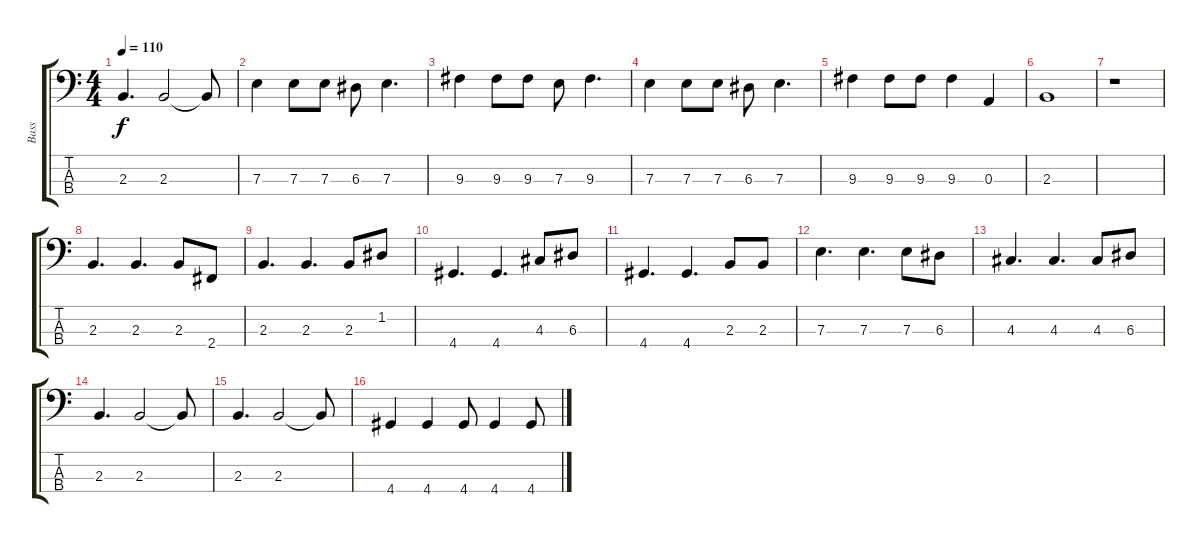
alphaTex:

\track ("Bass" "Bass") {instrument electricbassfinger}
\staff {score tabs}
\tuning (G2 D2 A1 E1) {hide}
\ts (4 4)
\tempo 110
\clef f4
\ks c
2.3.4{d dy f} 2.3.2 2.3{t}.8 |
7.3.4 7.3.8 7.3.8 6.3.8 7.3.4{d} |
9.3.4 9.3.8 9.3.8 7.3.8 9.3.4{d} |
7.3.4 7.3.8 7.3.8 6.3.8 7.3.4{d} |
9.3.4 9.3.8 9.3.8 9.3.4 0.3.4 |
2.3.1 |
r.1 |
2.3.4{d} 2.3.4{d} 2.3.8 2.4.8 |
2.3.4{d} 2.3.4{d} 2.3.8 1.2.8 |
4.4.4{d} 4.4.4{d} 4.3.8 6.3.8 |
4.4.4{d} 4.4.4{d} 2.3.8 2.3.8 |
7.3.4{d} 7.3.4{d} 7.3.8 6.3.8 |
4.3.4{d} 4.3.4{d} 4.3.8 6.3.8 |
2.3.4{d} 2.3.2 2.3{t}.8 |
2.3.4{d} 2.3.2 2.3{t}.8 |
4.4.4 4.4.4 4.4.8 4.4.4 4.4.8
